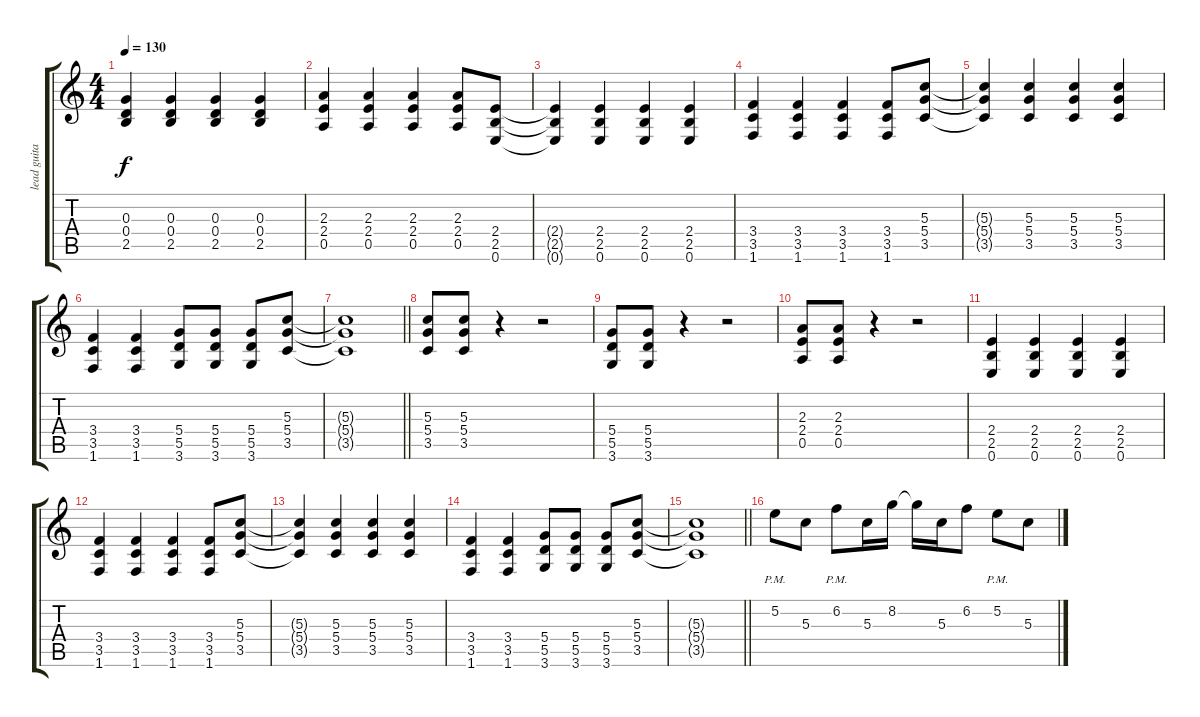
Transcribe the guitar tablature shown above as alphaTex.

\track ("lead guitar" "lead guita") {instrument distortionguitar}
\staff {score tabs}
\tuning (E4 B3 G3 D3 A2 E2) {hide}
\ts (4 4)
\tempo 130
\clef g2
\ks c
(0.3{t} 0.4{t} 2.5{t}).4{dy f} (0.3 0.4 2.5).4 (0.3 0.4 2.5).4 (0.3 0.4 2.5).4 |
(2.3 2.4 0.5).4 (2.3 2.4 0.5).4 (2.3 2.4 0.5).4 (2.3 2.4 0.5).8 (2.4 2.5 0.6).8 |
(2.4{t} 2.5{t} 0.6{t}).4 (2.4 2.5 0.6).4 (2.4 2.5 0.6).4 (2.4 2.5 0.6).4 |
(3.4 3.5 1.6).4 (3.4 3.5 1.6).4 (3.4 3.5 1.6).4 (3.4 3.5 1.6).8 (5.3 5.4 3.5).8 |
(5.3{t} 5.4{t} 3.5{t}).4 (5.3 5.4 3.5).4 (5.3 5.4 3.5).4 (5.3 5.4 3.5).4 |
(3.4 3.5 1.6).4 (3.4 3.5 1.6).4 (5.4 5.5 3.6).8 (5.4 5.5 3.6).8 (5.4 5.5 3.6).8 (5.3 5.4 3.5).8 |
\barLineRight lightlight
(5.3{t} 5.4{t} 3.5{t}).1 |
(5.3 5.4 3.5).8 (5.3 5.4 3.5).8 r.4 r.2 |
(5.4 5.5 3.6).8 (5.4 5.5 3.6).8 r.4 r.2 |
(2.3 2.4 0.5).8 (2.3 2.4 0.5).8 r.4 r.2 |
(2.4 2.5 0.6).4 (2.4 2.5 0.6).4 (2.4 2.5 0.6).4 (2.4 2.5 0.6).4 |
(3.4 3.5 1.6).4 (3.4 3.5 1.6).4 (3.4 3.5 1.6).4 (3.4 3.5 1.6).8 (5.3 5.4 3.5).8 |
(5.3{t} 5.4{t} 3.5{t}).4 (5.3 5.4 3.5).4 (5.3 5.4 3.5).4 (5.3 5.4 3.5).4 |
(3.4 3.5 1.6).4 (3.4 3.5 1.6).4 (5.4 5.5 3.6).8 (5.4 5.5 3.6).8 (5.4 5.5 3.6).8 (5.3 5.4 3.5).8 |
\barLineRight lightlight
(5.3{t} 5.4{t} 3.5{t}).1 |
5.2{pm}.8 5.3.8 6.2{pm}.8 5.3.16 8.2.16 8.2{t}.16 5.3.16 6.2.8 5.2{pm}.8 5.3.8
